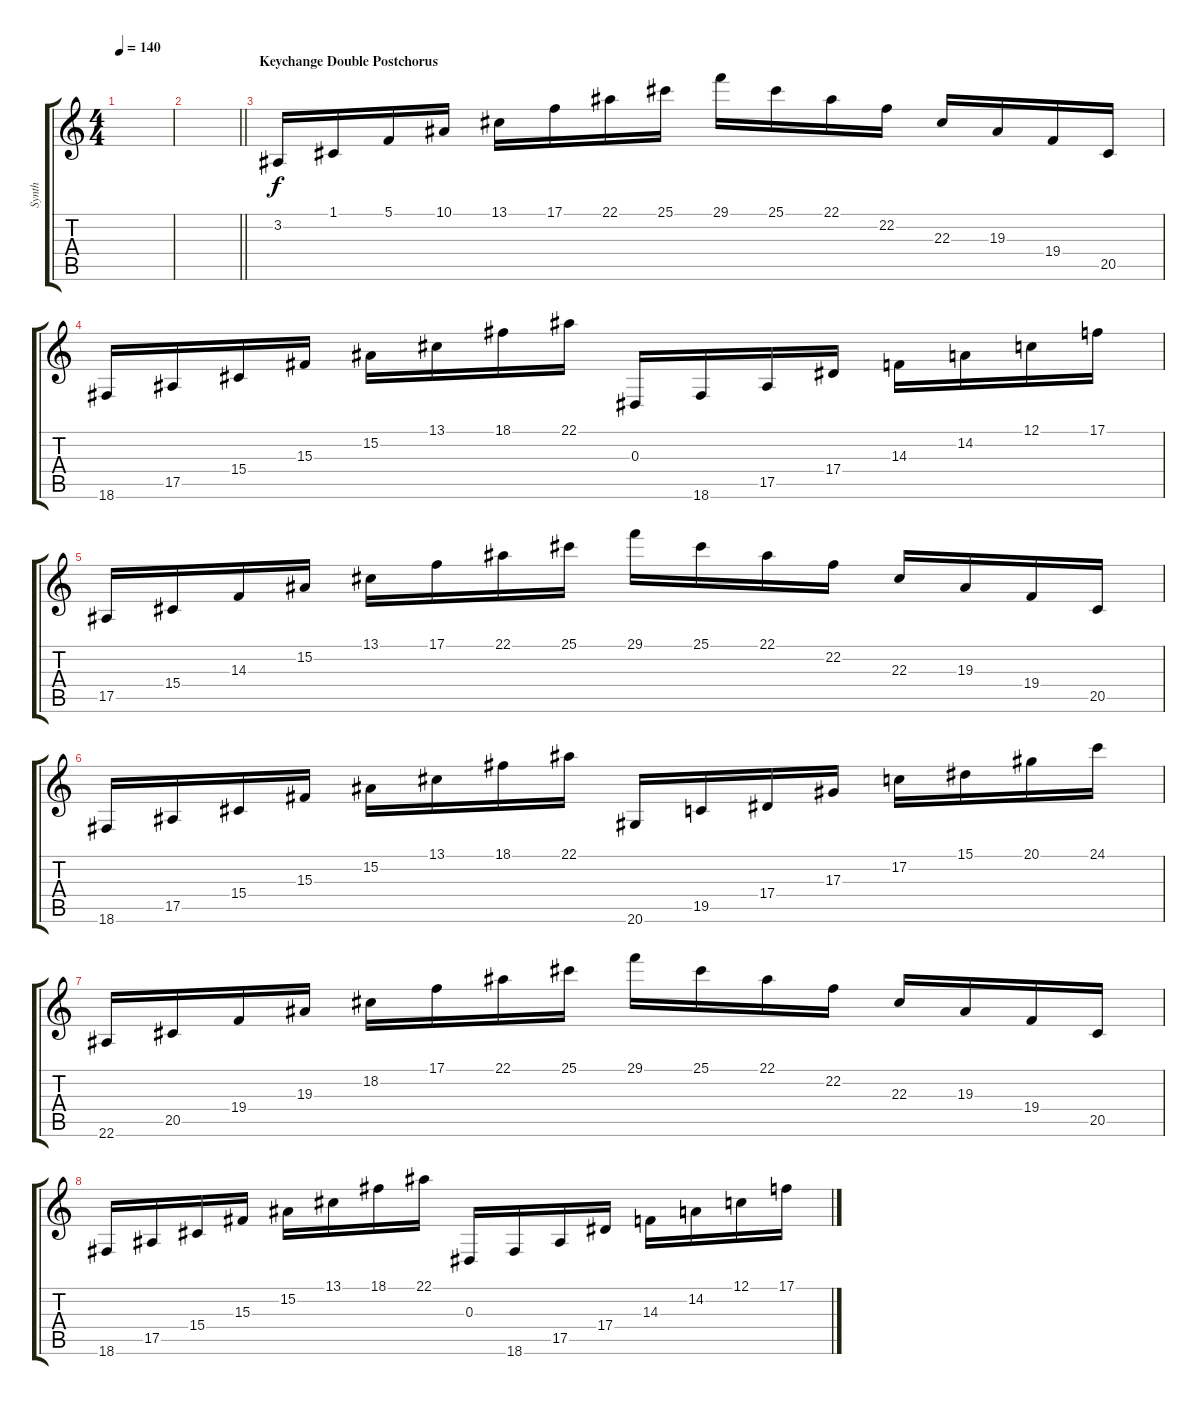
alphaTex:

\track ("Synth" "Synth") {instrument lead1square}
\staff {score tabs}
\tuning (C4 G3 Eb3 Bb2 F2 C2) {hide}
\ts (4 4)
\tempo 140
\clef g2
\ks c
|
\barLineRight lightlight
|
\section ("" "Keychange Double Postchorus")
3.2.16 1.1.16 5.1.16 10.1.16 13.1.16 17.1.16 22.1.16 25.1.16 29.1.16 25.1.16 22.1.16 22.2.16 22.3.16 19.3.16 19.4.16 20.5.16 |
18.6.16 17.5.16 15.4.16 15.3.16 15.2.16 13.1.16 18.1.16 22.1.16 0.3.16 18.6.16 17.5.16 17.4.16 14.3.16 14.2.16 12.1.16 17.1.16 |
17.5.16 15.4.16 14.3.16 15.2.16 13.1.16 17.1.16 22.1.16 25.1.16 29.1.16 25.1.16 22.1.16 22.2.16 22.3.16 19.3.16 19.4.16 20.5.16 |
18.6.16 17.5.16 15.4.16 15.3.16 15.2.16 13.1.16 18.1.16 22.1.16 20.6.16 19.5.16 17.4.16 17.3.16 17.2.16 15.1.16 20.1.16 24.1.16 |
22.6.16 20.5.16 19.4.16 19.3.16 18.2.16 17.1.16 22.1.16 25.1.16 29.1.16 25.1.16 22.1.16 22.2.16 22.3.16 19.3.16 19.4.16 20.5.16 |
18.6.16 17.5.16 15.4.16 15.3.16 15.2.16 13.1.16 18.1.16 22.1.16 0.3.16 18.6.16 17.5.16 17.4.16 14.3.16 14.2.16 12.1.16 17.1.16
